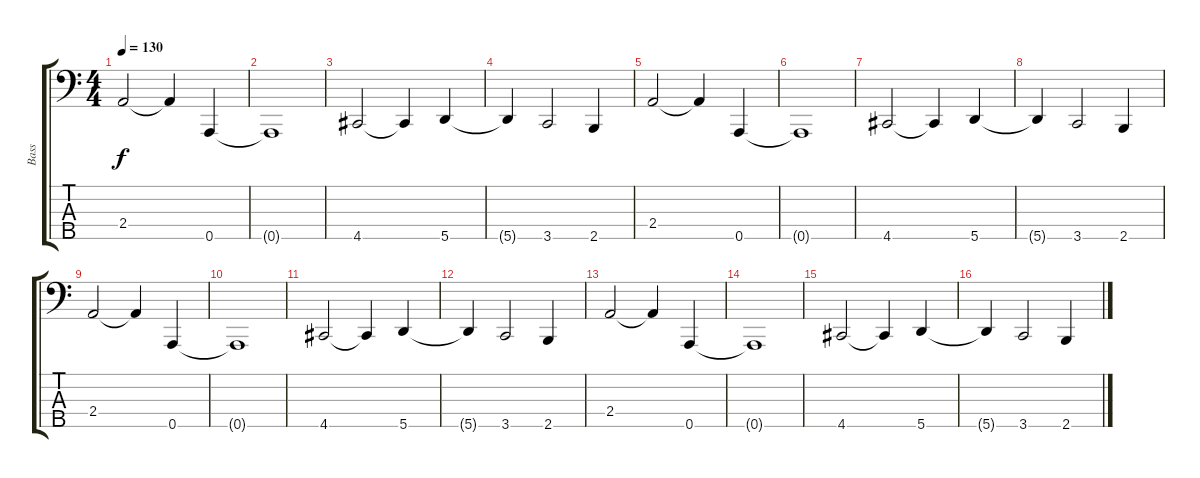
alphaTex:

\track ("Bass" "Bass") {instrument slapbass2}
\staff {score tabs}
\tuning (Bb2 F2 C2 G1 A0) {hide}
\ts (4 4)
\tempo 130
\clef f4
\ks c
2.4.2{dy f} 2.4{t}.4 0.5.4 |
0.5{t}.1 |
4.5.2 4.5{t}.4 5.5.4 |
5.5{t}.4 3.5.2 2.5.4 |
2.4.2 2.4{t}.4 0.5.4 |
0.5{t}.1 |
4.5.2 4.5{t}.4 5.5.4 |
5.5{t}.4 3.5.2 2.5.4 |
2.4.2 2.4{t}.4 0.5.4 |
0.5{t}.1 |
4.5.2 4.5{t}.4 5.5.4 |
5.5{t}.4 3.5.2 2.5.4 |
2.4.2 2.4{t}.4 0.5.4 |
0.5{t}.1 |
4.5.2 4.5{t}.4 5.5.4 |
5.5{t}.4 3.5.2 2.5.4
